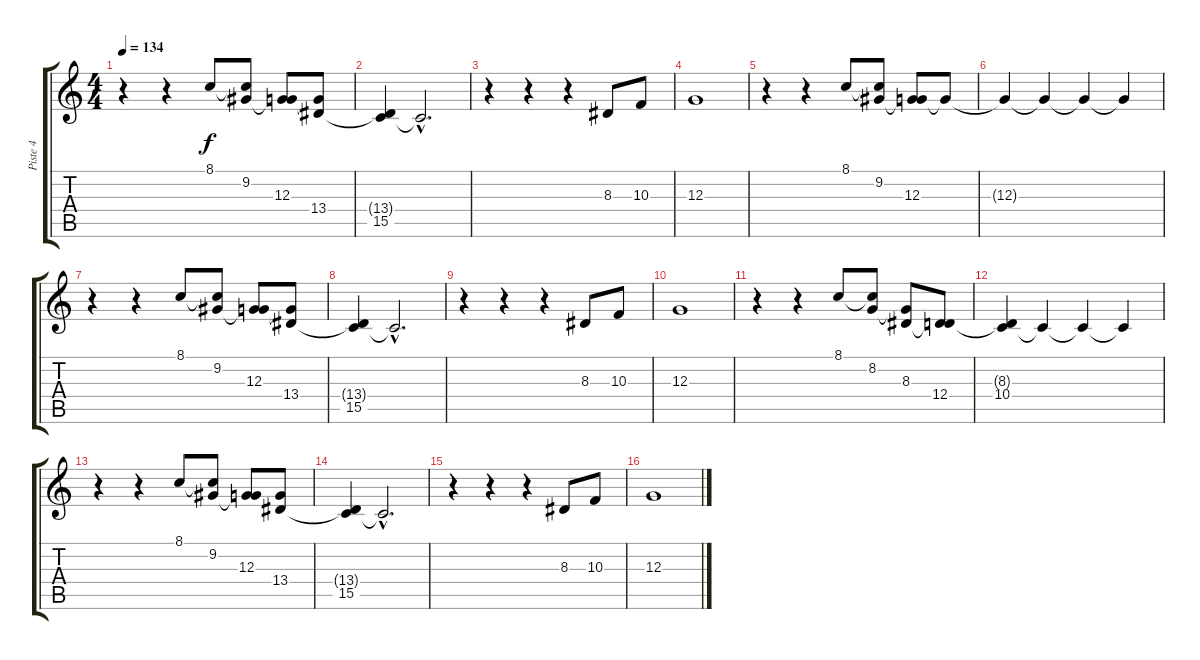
\track ("Piste 4" "Piste 4") {instrument musicbox}
\staff {score tabs}
\tuning (E4 B3 G3 D3 A2 E2) {hide}
\ts (4 4)
\tempo 134
\clef g2
\ks c
r.4{dy f} r.4 8.1.8 (8.1{t} 9.2).8 (9.2{t} 12.3).8 (12.3{t} 13.4).8 |
(13.4{t} 15.5).4 15.5{hac t}.2{d} |
r.4 r.4 r.4 8.3.8 10.3.8 |
12.3.1 |
r.4 r.4 8.1.8 (8.1{t} 9.2).8 (9.2{t} 12.3).8 12.3{t}.8 |
12.3{t}.4 12.3{t}.4 12.3{t}.4 12.3{t}.4 |
r.4 r.4 8.1.8 (8.1{t} 9.2).8 (9.2{t} 12.3).8 (12.3{t} 13.4).8 |
(13.4{t} 15.5).4 15.5{hac t}.2{d} |
r.4 r.4 r.4 8.3.8 10.3.8 |
12.3.1 |
r.4 r.4 8.1.8 (8.1{t} 8.2).8 (8.2{t} 8.3).8 (8.3{t} 12.4).8 |
(8.3{t} 10.4).4 10.4{t}.4 10.4{t}.4 10.4{t}.4 |
r.4 r.4 8.1.8 (8.1{t} 9.2).8 (9.2{t} 12.3).8 (12.3{t} 13.4).8 |
(13.4{t} 15.5).4 15.5{hac t}.2{d} |
r.4 r.4 r.4 8.3.8 10.3.8 |
12.3.1
